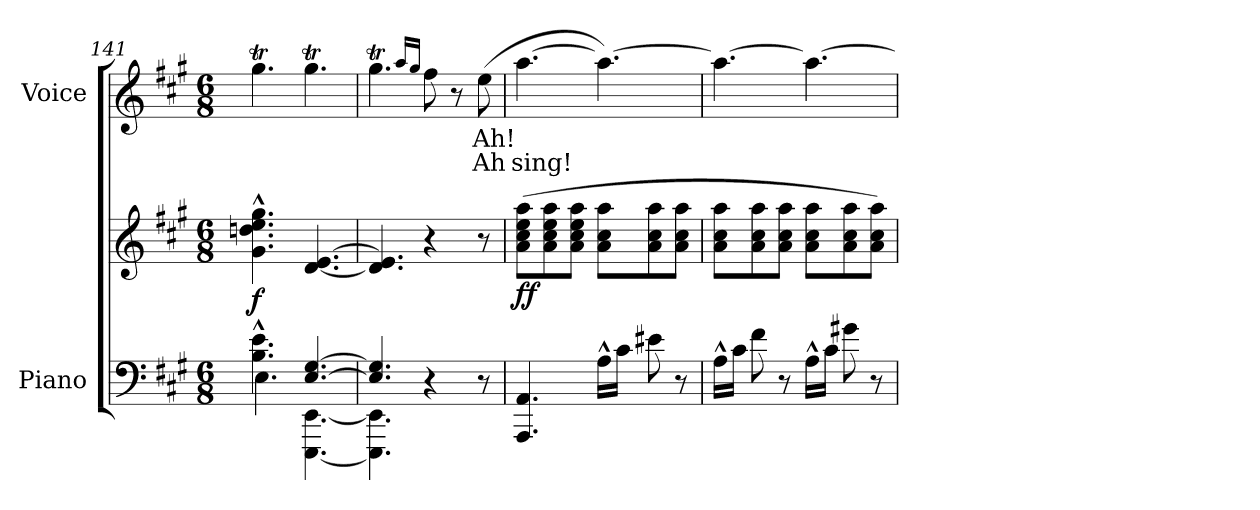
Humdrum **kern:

**kern	**kern	**dynam	**kern	**text	**text
*part2	*part2	*part2	*part1	*part1	*part1
*staff3	*staff2	*staff2/3	*staff1	*staff1	*staff1
*I"Piano	*	*	*I"Voice	*	*
*I'Pno	*	*	*	*	*
*clefF4	*clefG2	*	*clefG2	*	*
*k[f#c#g#]	*k[f#c#g#]	*	*k[f#c#g#]	*	*
*M6/8	*M6/8	*	*M6/8	*	*
=141	=141	=141	=141	=141	=141
*^	*	*	*	*	*
!	!	!	!LO:DY:b	!	!	!
4.B\^^ 4.e\^^	4.E\	4.g#\^^ 4.ddn\^^ 4.ee\^^ 4.gg#\^^	f	4.gg#t\	.	.
[>4.E/ [4.G#/	[4.EEE\ [4.EE\	[4.d/ [4.e/	.	4.gg#t\	.	.
=142	=142	=142	=142	=142	=142	=142
4.E/] 4.G#/]	4.EEE\] 4.EE\]	4.d/] 4.e/]	.	4.gg#t\	.	.
.	.	.	.	16qaa/LL	.	.
.	.	.	.	16qgg#/JJ	.	.
4r	4.ryy	4r	.	8ff#\	.	.
.	.	.	.	8r	.	.
8r	.	8r	.	(8ee\	Ah!	Ah
*v	*v	*	*	*	*	*
=143	=143	=143	=143	=143	=143
!	!	!LO:DY:b	!	!	!
4.AAA/ 4.AA/	(8a\ 8cc#\ 8ee\ 8aa\L	ff	[4.aa\	.	sing!
.	8a\ 8cc#\ 8ee\ 8aa\	.	.	.	.
.	8a\ 8cc#\ 8ee\ 8aa\J	.	.	.	.
16A^^\LL	8a\ 8cc#\ 8aa\L	.	4.aa\_)	.	.
16c#\JJ	.	.	.	.	.
8e#X\	8a\ 8cc#\ 8aa\	.	.	.	.
8r	8a\ 8cc#\ 8aa\J	.	.	.	.
=144	=144	=144	=144	=144	=144
16A^^\LL	8a\ 8cc#\ 8aa\L	.	4.aa\_	.	.
16c#\JJ	.	.	.	.	.
8f#\	8a\ 8cc#\ 8aa\	.	.	.	.
8r	8a\ 8cc#\ 8aa\J	.	.	.	.
16A^^\LL	8a\ 8cc#\ 8aa\L	.	4.aa\_	.	.
16c#\JJ	.	.	.	.	.
8g#X\	8a\ 8cc#\ 8aa\	.	.	.	.
8r	8a\ 8cc#\ 8aa\J)	.	.	.	.
=	=	=	=	=	=
*-	*-	*-	*-	*-	*-
